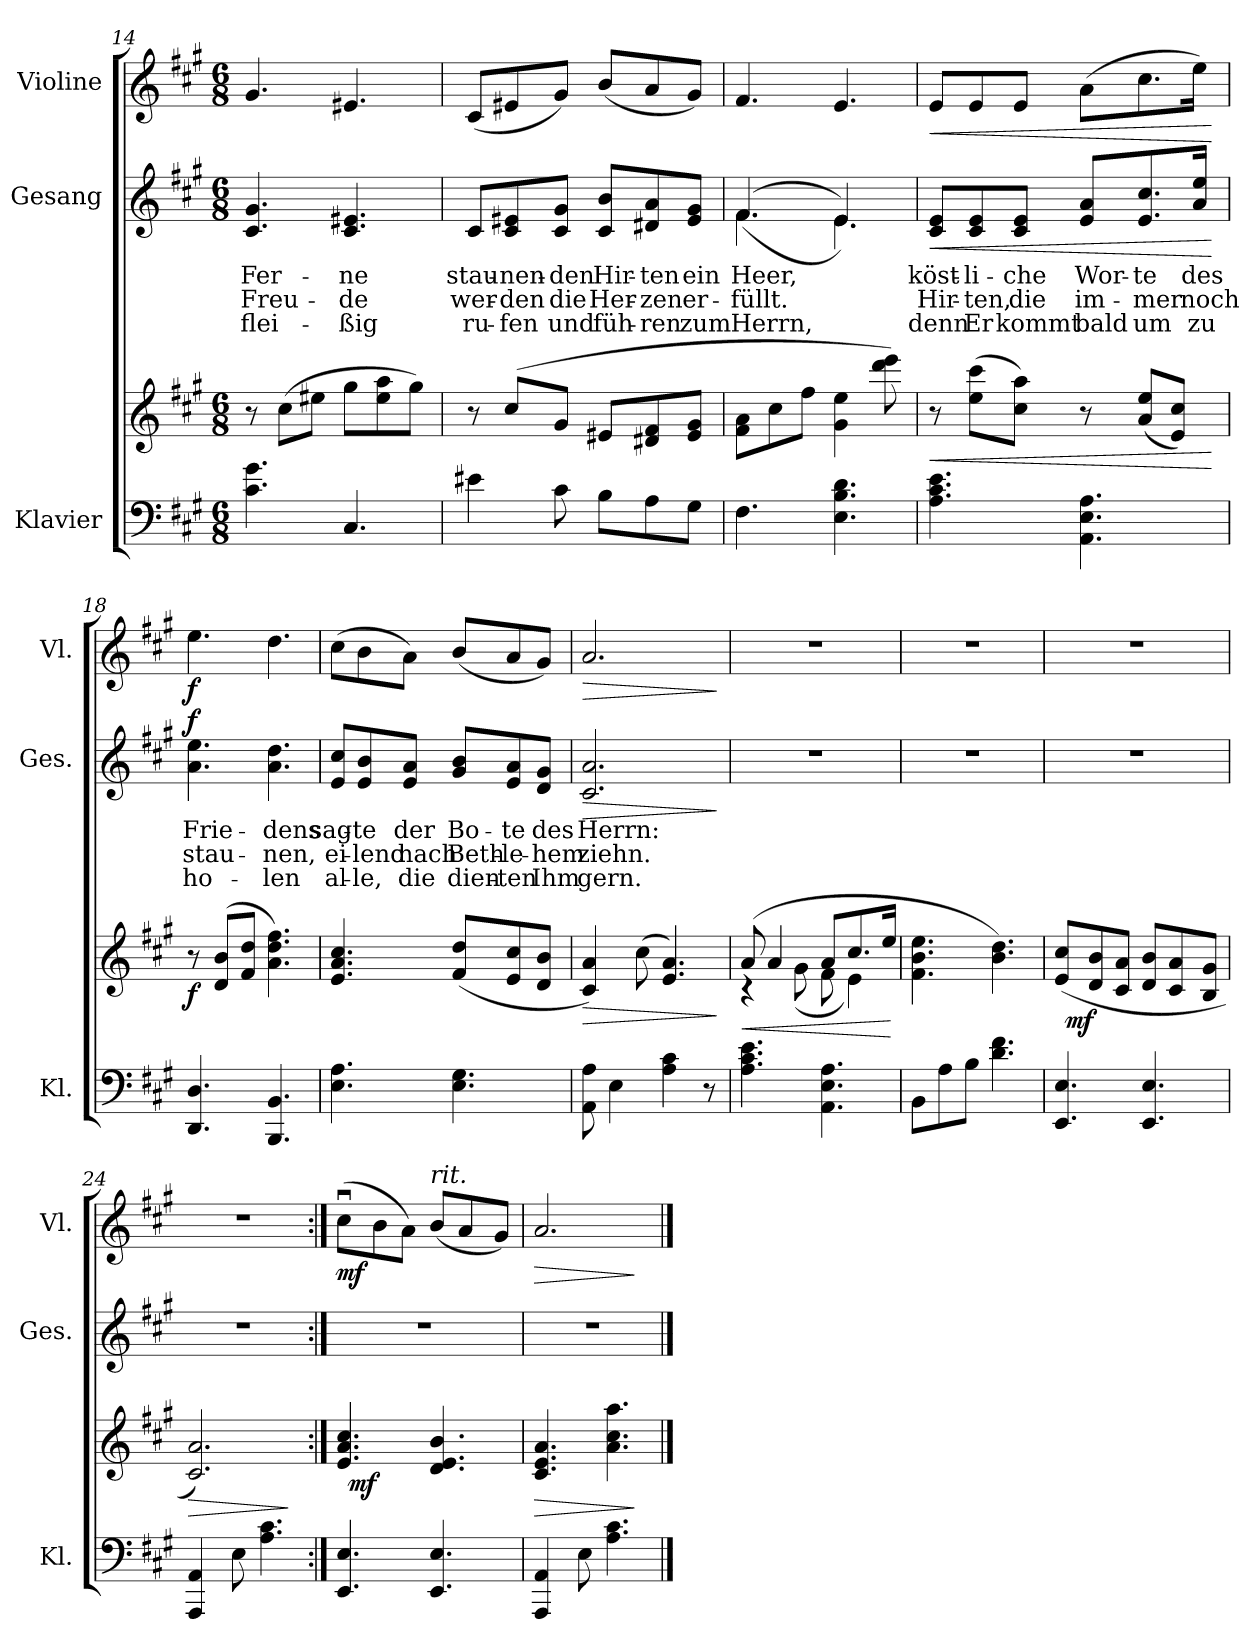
**kern	**kern	**dynam	**kern	**text	**text	**text	**dynam	**kern	**dynam
*part3	*part3	*part3	*part2	*part2	*part2	*part2	*part2	*part1	*part1
*staff4	*staff3	*staff3/4	*staff2	*staff2	*staff2	*staff2	*staff2	*staff1	*staff1
*I"Klavier	*	*	*I"Gesang	*	*	*	*	*I"Violine	*
*I'Kl.	*	*	*I'Ges.	*	*	*	*	*I'Vl.	*
*clefF4	*clefG2	*	*clefG2	*	*	*	*	*clefG2	*
*k[f#c#g#]	*k[f#c#g#]	*	*k[f#c#g#]	*	*	*	*	*k[f#c#g#]	*
*A:	*A:	*	*A:	*	*	*	*	*A:	*
*M6/8	*M6/8	*	*M6/8	*	*	*	*	*M6/8	*
=14	=14	=14	=14	=14	=14	=14	=14	=14	=14
!	!	!	!	!LO:LY:b	!LO:LY:b	!LO:LY:b	!	!	!
4.c#\ 4.g#\	8r	.	4.c#/ 4.g#/	Fer-	Freu-	flei-	.	4.g#/	.
.	(>8cc#\L	.	.	.	.	.	.	.	.
.	8ee#X\J	.	.	.	.	.	.	.	.
!	!	!	!	!LO:LY:b	!LO:LY:b	!LO:LY:b	!	!	!
4.C#/	8gg#\L	.	4.c#/ 4.e#X/	-ne	-de	-ßig	.	4.e#X/	.
.	8ee#\ 8aa\	.	.	.	.	.	.	.	.
.	8gg#\J)	.	.	.	.	.	.	.	.
=15	=15	=15	=15	=15	=15	=15	=15	=15	=15
!	!	!	!	!LO:LY:b	!LO:LY:b	!LO:LY:b	!	!	!
4e#X\	8r	.	8c#/L	stau-	wer-	ru-	.	(<8c#/L	.
!	!	!	!	!LO:LY:b	!LO:LY:b	!LO:LY:b	!	!	!
.	(>8cc#/L	.	8c#/ 8e#X/	-nen-	-den	-fen	.	8e#X/	.
!	!	!	!	!LO:LY:b	!LO:LY:b	!LO:LY:b	!	!	!
8c#\	8g#/J	.	8c#/ 8g#/J	-den	die	und	.	8g#/J)	.
!	!	!	!	!LO:LY:b	!LO:LY:b	!LO:LY:b	!	!	!
8B\L	8e#X/L	.	8c#/ 8b/L	Hir-	Her-	füh-	.	(<8b/L	.
!	!	!	!	!LO:LY:b	!LO:LY:b	!LO:LY:b	!	!	!
8A\	8d#X/ 8f#/	.	8d#X/ 8a/	-ten	-zen	-ren	.	8a/	.
!	!	!	!	!LO:LY:b	!LO:LY:b	!LO:LY:b	!	!	!
8G#\J	8e#/ 8g#/J	.	8e#/ 8g#/J	ein	er-	zum	.	8g#/J)	.
=16	=16	=16	=16	=16	=16	=16	=16	=16	=16
!	!	!	!	!LO:LY:b	!LO:LY:b	!LO:LY:b	!	!	!
*	*	*	*^	*	*	*	*	*	*
4.F#\	8f#\ 8a\L	.	4.f#\	((<4.f#/	Heer,	-füllt.	Herrn,	.	4.f#/	.
.	8cc#\	.	.	.	.	.	.	.	.	.
.	8ff#\J	.	.	.	.	.	.	.	.	.
4.E\ 4.B\ 4.d\	4g#\ 4ee\	.	4.e\	4.e/))	.	.	.	.	4.e/	.
.	8ddd\ 8eee\)	.	.	.	.	.	.	.	.	.
*	*	*	*v	*v	*	*	*	*	*	*
!!LO:LB:g=z
=17	=17	=17	=17	=17	=17	=17	=17	=17	=17
!	!	!LO:HP:b	!	!LO:LY:b	!LO:LY:b	!LO:LY:b	!LO:HP:b	!	!LO:HP:b
4.A\ 4.c#\ 4.e\	8r	<	8c#/ 8e/L	köst-	Hir-	denn	<	8e/L	<
!	!	!	!	!LO:LY:b	!LO:LY:b	!LO:LY:b	!	!	!
.	(>8ee\ 8ccc#\L	.	8c#/ 8e/	-li-	-ten,	Er	.	8e/	.
!	!	!	!	!LO:LY:b	!LO:LY:b	!LO:LY:b	!	!	!
.	8cc#\ 8aa\J)	.	8c#/ 8e/J	-che	die	kommt	.	8e/J	.
!	!	!	!	!LO:LY:b	!LO:LY:b	!LO:LY:b	!	!	!
4.AA\ 4.E\ 4.A\	8r	.	8e/ 8a/L	Wor-	im-	bald	.	(>8a\L	.
!	!	!	!	!LO:LY:b	!LO:LY:b	!LO:LY:b	!	!	!
.	(<8a/ 8ee/L	.	8.e/ 8.cc#/	-te	-mer	um	.	8.cc#\	.
.	8e/ 8cc#/J)	.	.	.	.	.	.	.	.
!	!	!	!	!LO:LY:b	!LO:LY:b	!LO:LY:b	!	!	!
.	.	.	16a/ 16ee/Jk	des	noch	zu	.	16ee\Jk)	.
.	.	[	.	.	.	.	[	.	[
=18	=18	=18	=18	=18	=18	=18	=18	=18	=18
!	!	!LO:DY:b	!	!LO:LY:b	!LO:LY:b	!LO:LY:b	!LO:DY:b	!	!LO:DY:b
4.DD/ 4.D/	8r	f	4.a\ 4.ee\	Frie-	stau-	ho-	f	4.ee\	f
.	(>8d/ 8b/L	.	.	.	.	.	.	.	.
.	8f#/ 8dd/J	.	.	.	.	.	.	.	.
!	!	!	!	!LO:LY:b	!LO:LY:b	!LO:LY:b	!	!	!
4.BBB/ 4.BB/	4.a\ 4.dd\ 4.ff#\)	.	4.a\ 4.dd\	-dens	-nen,	-len	.	4.dd\	.
=19	=19	=19	=19	=19	=19	=19	=19	=19	=19
!	!	!	!	!LO:LY:b	!LO:LY:b	!LO:LY:b	!	!	!
4.E\ 4.A\	4.e/ 4.a/ 4.cc#/	.	8e/ 8cc#/L	sag-	ei-	al-	.	(>8cc#\L	.
!	!	!	!	!LO:LY:b	!LO:LY:b	!LO:LY:b	!	!	!
.	.	.	8e/ 8b/	-te	-lend	-le,	.	8b\	.
!	!	!	!	!LO:LY:b	!LO:LY:b	!LO:LY:b	!	!	!
.	.	.	8e/ 8a/J	der	nach	die	.	8a\J)	.
!	!	!	!	!LO:LY:b	!LO:LY:b	!LO:LY:b	!	!	!
4.E\ 4.G#\	(<8f#/ 8dd/L	.	8g#/ 8b/L	Bo-	Beth-	dien-	.	(<8b/L	.
!	!	!	!	!LO:LY:b	!LO:LY:b	!LO:LY:b	!	!	!
.	8e/ 8cc#/	.	8e/ 8a/	-te	-le-	-ten	.	8a/	.
!	!	!	!	!LO:LY:b	!LO:LY:b	!LO:LY:b	!	!	!
.	8d/ 8b/J	.	8d/ 8g#/J	des	-hem	Ihm	.	8g#/J)	.
=20	=20	=20	=20	=20	=20	=20	=20	=20	=20
!	!	!LO:HP:b	!	!LO:LY:b	!LO:LY:b	!LO:LY:b	!LO:HP:b	!	!LO:HP:b
8AA\ 8A\	4c#/ 4a/)	>	2.c#/ 2.a/	Herrn:	ziehn.	gern.	>	2.a/	>
4E\	.	.	.	.	.	.	.	.	.
.	(>8cc#\	.	.	.	.	.	.	.	.
4A\ 4c#\	4.e/ 4.a/)	.	.	.	.	.	.	.	.
8r	.	.	.	.	.	.	.	.	.
.	.	]	.	.	.	.	]	.	]
!!LO:LB:g=z
=21	=21	=21	=21	=21	=21	=21	=21	=21	=21
!	!	!LO:HP:b	!	!	!	!	!	!	!
*	*^	*	*	*	*	*	*	*	*
4.A\ 4.c#\ 4.e\	(8a/	4rc	<	2.r	.	.	.	.	2.r	.
.	4a/	.	.	.	.	.	.	.	.	.
.	.	(<8g#\	.	.	.	.	.	.	.	.
4.AA\ 4.E\ 4.A\	8a/L	8f#\	.	.	.	.	.	.	.	.
.	8.cc#/	4e\)	.	.	.	.	.	.	.	.
.	16ee/Jk	.	.	.	.	.	.	.	.	.
*	*v	*v	*	*	*	*	*	*	*	*
.	.	[	.	.	.	.	.	.	.
=22	=22	=22	=22	=22	=22	=22	=22	=22	=22
8BB\L	4.f#\ 4.b\ 4.ee\	.	2.r	.	.	.	.	2.r	.
8A\	.	.	.	.	.	.	.	.	.
8B\J	.	.	.	.	.	.	.	.	.
4.d\ 4.f#\	4.b\ 4.dd\)	.	.	.	.	.	.	.	.
=23	=23	=23	=23	=23	=23	=23	=23	=23	=23
*	*^	*	*	*	*	*	*	*	*
4.EE/ 4.E/	(<8e/ 8cc#/L	32ryy	.	2.r	.	.	.	.	2.r	.
!	!	!	!LO:DY:b	!	!	!	!	!	!	!
.	.	2ryy	mf	.	.	.	.	.	.	.
.	8d/ 8b/	.	.	.	.	.	.	.	.	.
.	8c#/ 8a/J	.	.	.	.	.	.	.	.	.
4.EE/ 4.E/	8d/ 8b/L	.	.	.	.	.	.	.	.	.
.	8c#/ 8a/	.	.	.	.	.	.	.	.	.
.	.	8..ryy	.	.	.	.	.	.	.	.
.	8B/ 8g#/J	.	.	.	.	.	.	.	.	.
!!LO:PB:g=z
=24	=24	=24	=24	=24	=24	=24	=24	=24	=24	=24
!	!	!	!LO:HP:b	!	!	!	!	!	!	!
*	*v	*v	*	*	*	*	*	*	*	*
4AAA/ 4AA/	2.c#/ 2.a/)	>	2.r	.	.	.	.	2.r	.
8E\	.	.	.	.	.	.	.	.	.
4.A\ 4.c#\	.	.	.	.	.	.	.	.	.
.	.	]	.	.	.	.	.	.	.
=25:|!	=25:|!	=25:|!	=25:|!	=25:|!	=25:|!	=25:|!	=25:|!	=25:|!	=25:|!
!	!	!	!	!	!	!	!	!	!LO:DY:b
*	*^	*	*	*	*	*	*	*	*
4.EE/ 4.E/	4.e/ 4.a/ 4.cc#/	32ryy	.	2.r	.	.	.	.	(>8cc#u>\L	mf
!	!	!	!LO:DY:b	!	!	!	!	!	!	!
.	.	2ryy	mf	.	.	.	.	.	.	.
.	.	.	.	.	.	.	.	.	8b\	.
.	.	.	.	.	.	.	.	.	8a\J)	.
!	!	!	!	!	!	!	!	!	!LO:TX:a:i:t=rit.	!
4.EE/ 4.E/	4.d/ 4.e/ 4.b/	.	.	.	.	.	.	.	(<8b/L	.
.	.	.	.	.	.	.	.	.	8a/	.
.	.	8..ryy	.	.	.	.	.	.	.	.
.	.	.	.	.	.	.	.	.	8g#/J)	.
=26	=26	=26	=26	=26	=26	=26	=26	=26	=26	=26
!	!	!	!LO:HP:b	!	!	!	!	!	!	!LO:HP:b
*	*v	*v	*	*	*	*	*	*	*	*
4AAA/ 4AA/	4.c#/ 4.e/ 4.a/	>	2.r	.	.	.	.	2.a/	>
8E\	.	.	.	.	.	.	.	.	.
4.A\ 4.c#\	4.a\ 4.cc#\ 4.aa\	.	.	.	.	.	.	.	.
.	.	]	.	.	.	.	.	.	]
==	==	==	==	==	==	==	==	==	==
*-	*-	*-	*-	*-	*-	*-	*-	*-	*-
